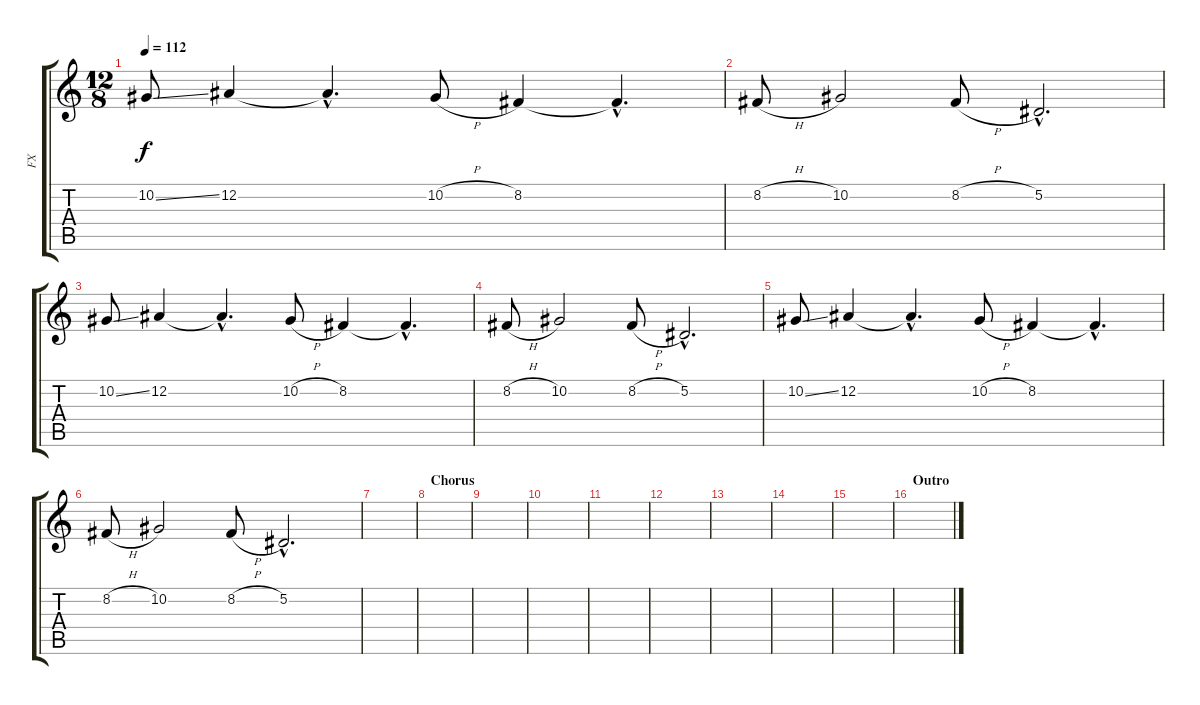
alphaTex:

\track ("FX" "FX") {instrument fx6goblins}
\staff {score tabs}
\tuning (Eb4 Bb3 Gb3 Db3 Ab2 Eb2) {hide}
\ts (12 8)
\tempo 112
\clef g2
\ks c
10.2{ss}.8{dy f} 12.2.4 12.2{hac t}.4{d} 10.2{h}.8 8.2.4 8.2{hac t}.4{d} |
8.2{h}.8 10.2.2 8.2{h}.8 5.2{hac}.2{d} |
10.2{ss}.8 12.2.4 12.2{hac t}.4{d} 10.2{h}.8 8.2.4 8.2{hac t}.4{d} |
8.2{h}.8 10.2.2 8.2{h}.8 5.2{hac}.2{d} |
10.2{ss}.8 12.2.4 12.2{hac t}.4{d} 10.2{h}.8 8.2.4 8.2{hac t}.4{d} |
8.2{h}.8 10.2.2 8.2{h}.8 5.2{hac}.2{d} |
|
\section ("" "Chorus")
|
|
|
|
|
|
|
|
\section ("" "Outro")
